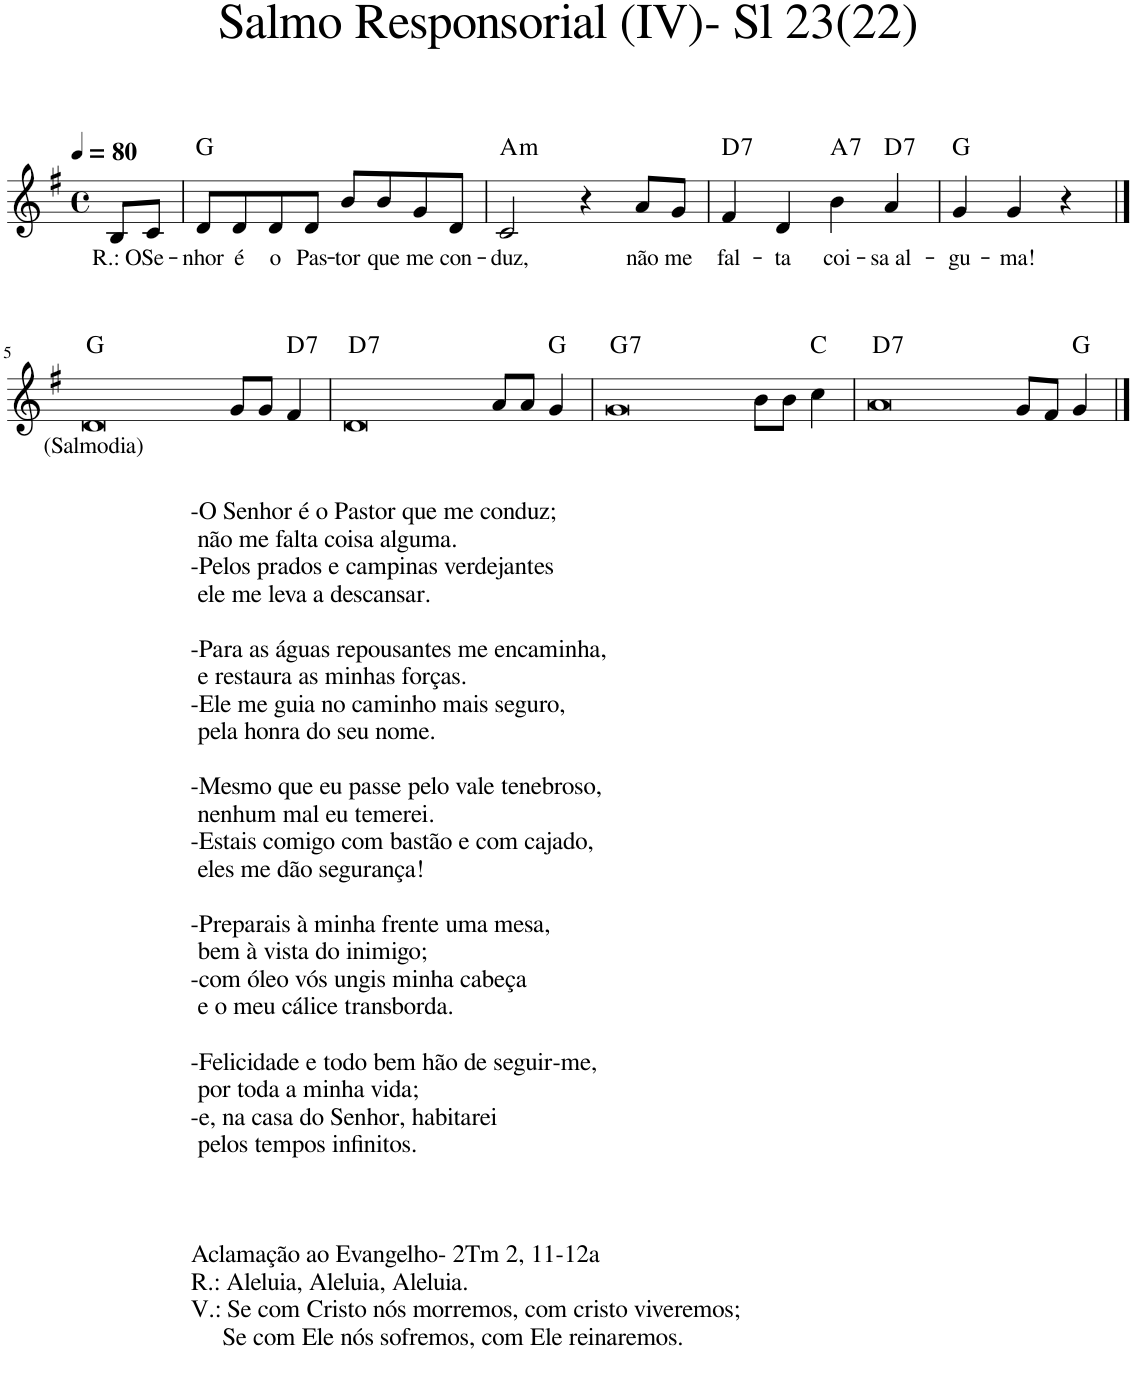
**kern	**text	**harte
*part1	*part1	*part1
*staff1	*staff1	*
*I"Voz	*	*
*I'Vo.	*	*
*clefG2	*	*
*k[f#]	*	*
*M4/4	*	*
*met(c)	*	*
*MM80	*	*
=	=	=
!	!LO:LY:b	!
8B/L	R.: O	.
!	!LO:LY:b	!
8c/J	Se-	.
=1	=1	=1
!	!LO:LY:b	!
8d/L	-nhor	G:maj
!	!LO:LY:b	!
8d/	é	.
!	!LO:LY:b	!
8d/	o	.
!	!LO:LY:b	!
8d/J	Pas-	.
!	!LO:LY:b	!
8b/L	-tor	.
!	!LO:LY:b	!
8b/	que	.
!	!LO:LY:b	!
8g/	me	.
!	!LO:LY:b	!
8d/J	con-	.
=2	=2	=2
!	!LO:LY:b	!LO:H:kt=m
2c/	-duz,	A:min
4r	.	.
!	!LO:LY:b	!
8a/L	não	.
!	!LO:LY:b	!
8g/J	me	.
=3	=3	=3
!	!LO:LY:b	!LO:H:kt=7
4f#/	fal-	D:7
!	!LO:LY:b	!
4d/	-ta	.
!	!LO:LY:b	!LO:H:kt=7
4b\	coi-	A:7
!	!LO:LY:b	!LO:H:kt=7
4a/	-sa al-	D:7
=4	=4	=4
!	!LO:LY:b	!
4g/	-gu-	G:maj
!	!LO:LY:b	!
4g/	-ma!	.
4r	.	.
!!LO:LB:g=z
==5	==5	==5
!LO:TX:b:t=-O Senhor é o Pastor que me conduz;	!	!
!LO:TX:b:t=não me falta coisa alguma.	!	!
!LO:TX:b:t=-Pelos prados e campinas verdejantes	!	!
!LO:TX:b:t=ele me leva a descansar.	!	!
!LO:TX:b:t=-Para as águas repousantes me encaminha,	!	!
!LO:TX:b:t=e restaura as minhas forças.	!	!
!LO:TX:b:t=-Ele me guia no caminho mais seguro,	!	!
!LO:TX:b:t=pela honra do seu nome.	!	!
!LO:TX:b:t=-Mesmo que eu passe pelo vale tenebroso,	!	!
!LO:TX:b:t=nenhum mal eu temerei.	!	!
!LO:TX:b:t=-Estais comigo com bastão e com cajado,	!	!
!LO:TX:b:t=eles me dão segurança!	!	!
!LO:TX:b:t=-Preparais à minha frente uma mesa,	!	!
!LO:TX:b:t=bem à vista do inimigo;	!	!
!LO:TX:b:t=-com óleo vós ungis minha cabeça	!	!
!LO:TX:b:t=e o meu cálice transborda.	!	!
!LO:TX:b:t=-Felicidade e todo bem hão de seguir-me,	!	!
!LO:TX:b:t=por toda a minha vida;	!	!
!LO:TX:b:t=-e, na casa do Senhor, habitarei	!	!
!LO:TX:b:t=pelos tempos infinitos.	!	!
!LO:TX:b:t=Aclamação ao Evangelho- 2Tm 2, 11-12a	!	!
!LO:TX:b:t=R.&colon; Aleluia, Aleluia, Aleluia.	!	!
!LO:TX:b:t=V.&colon; Se com Cristo nós morremos, com cristo viveremos;	!	!
!LO:TX:b:t=Se com Ele nós sofremos, com Ele reinaremos.	!	!
!	!LO:LY:b	!
[1d	(Salmodia)	G:maj
1ryy	.	.
8g/L	.	.
8g/J	.	.
!	!	!LO:H:kt=7
4f#/	.	D:7
=6	=6	=6
!	!	!LO:H:kt=7
[1d	.	D:7
1d]	.	.
8a/L	.	.
8a/J	.	.
4g/	.	G:maj
=7	=7	=7
!	!	!LO:H:kt=7
[1g	.	G:7
1d]	.	.
8b\L	.	.
8b\J	.	.
4cc\	.	C:maj
=8	=8	=8
!	!	!LO:H:kt=7
[1a	.	D:7
1g]	.	.
8g/L	.	.
8f#/J	.	.
4g/	.	G:maj
==9	==9	==9
1a]	.	.
=	=	=
*-	*-	*-
